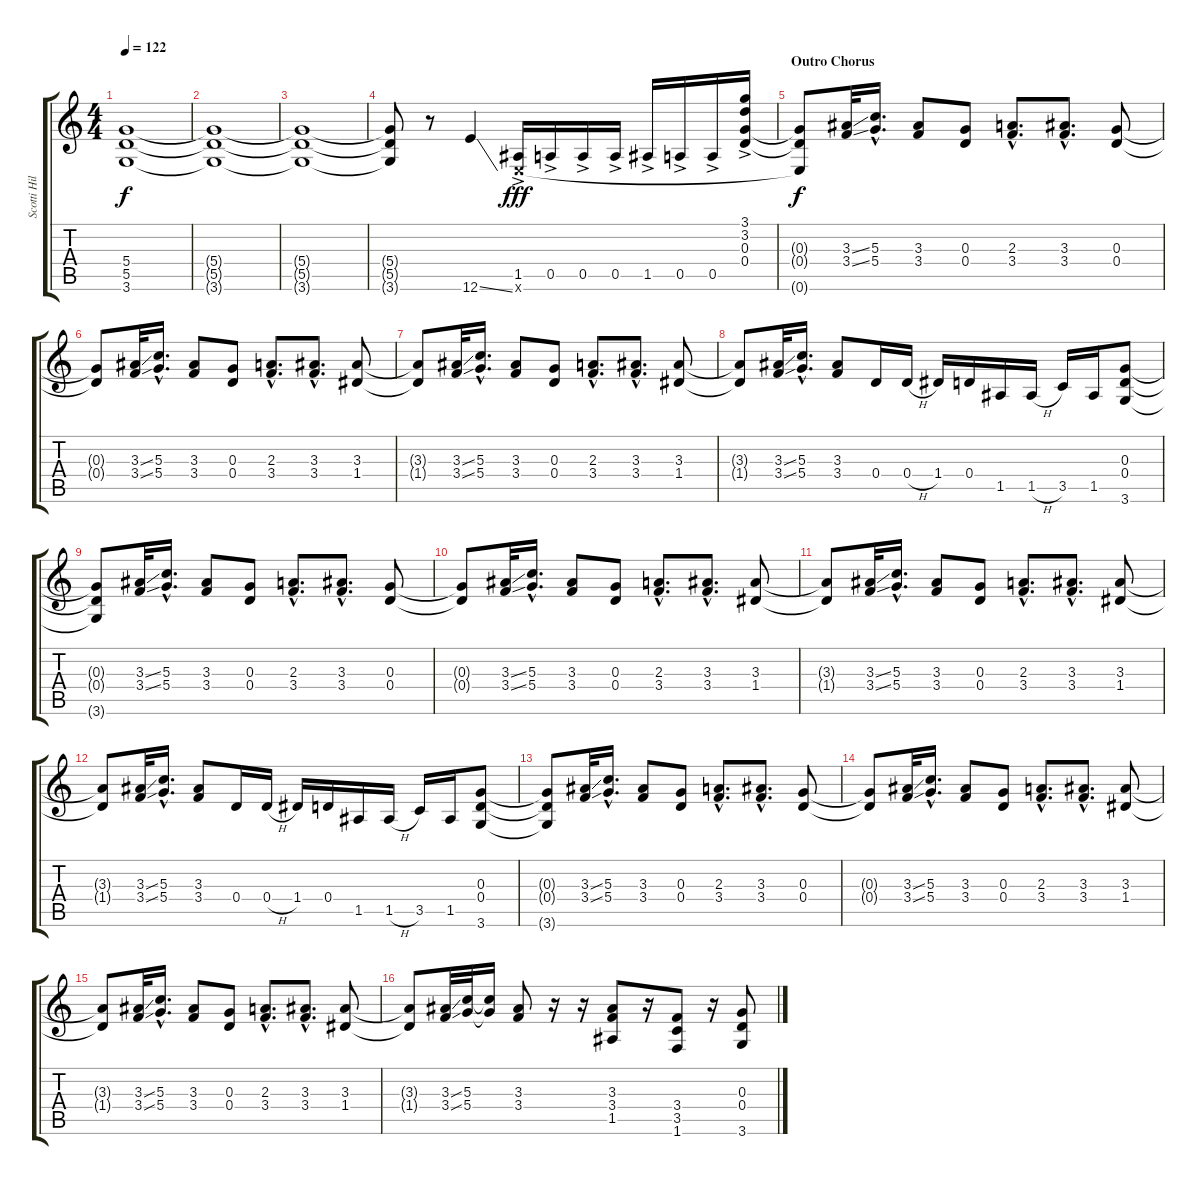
\track ("Scotti Hill - Guitar" "Scotti Hil") {instrument overdrivenguitar}
\staff {score tabs}
\tuning (E4 B3 G3 D3 A2 E2) {hide}
\ts (4 4)
\tempo 122
\clef g2
\ks c
(5.4{t} 5.5{t} 3.6{t}).1{dy f} |
(5.4{t} 5.5{t} 3.6{t}).1 |
(5.4{t} 5.5{t} 3.6{t}).1 |
(5.4{t} 5.5{t} 3.6{t}).8 r.8 12.6{ss}.4 (1.5{ac} 0.6{x}).16{dy fff} 0.5{ac}.16 0.5{ac}.16 0.5{ac}.16 1.5{ac}.16 0.5{ac}.16 0.5{ac}.16 (3.1{ac} 3.2{ac} 0.3{ac} 0.4{ac}).16 |
\section ("" "Outro Chorus")
(0.3{t} 0.4{t} 0.6{t}).8{dy f} (3.3{ss} 3.4{ss}).32 (5.3{hac} 5.4{hac}).16{d} (3.3 3.4).8 (0.3 0.4).8 (2.3{hac} 3.4{hac}).8{d} (3.3{hac} 3.4{hac}).8{d} (0.3 0.4).8 |
(0.3{t} 0.4{t}).8 (3.3{ss} 3.4{ss}).32 (5.3{hac} 5.4{hac}).16{d} (3.3 3.4).8 (0.3 0.4).8 (2.3{hac} 3.4{hac}).8{d} (3.3{hac} 3.4{hac}).8{d} (3.3 1.4).8 |
(3.3{t} 1.4{t}).8 (3.3{ss} 3.4{ss}).32 (5.3{hac} 5.4{hac}).16{d} (3.3 3.4).8 (0.3 0.4).8 (2.3{hac} 3.4{hac}).8{d} (3.3{hac} 3.4{hac}).8{d} (3.3 1.4).8 |
(3.3{t} 1.4{t}).8 (3.3{ss} 3.4{ss}).32 (5.3{hac} 5.4{hac}).16{d} (3.3 3.4).8 0.4.16 0.4{h}.16 1.4.16 0.4.16 1.5.16 1.5{h}.16 3.5.16 1.5.16 (0.3 0.4 3.6).8 |
(0.3{t} 0.4{t} 3.6{t}).8 (3.3{ss} 3.4{ss}).32 (5.3{hac} 5.4{hac}).16{d} (3.3 3.4).8 (0.3 0.4).8 (2.3{hac} 3.4{hac}).8{d} (3.3{hac} 3.4{hac}).8{d} (0.3 0.4).8 |
(0.3{t} 0.4{t}).8 (3.3{ss} 3.4{ss}).32 (5.3{hac} 5.4{hac}).16{d} (3.3 3.4).8 (0.3 0.4).8 (2.3{hac} 3.4{hac}).8{d} (3.3{hac} 3.4{hac}).8{d} (3.3 1.4).8 |
(3.3{t} 1.4{t}).8 (3.3{ss} 3.4{ss}).32 (5.3{hac} 5.4{hac}).16{d} (3.3 3.4).8 (0.3 0.4).8 (2.3{hac} 3.4{hac}).8{d} (3.3{hac} 3.4{hac}).8{d} (3.3 1.4).8 |
(3.3{t} 1.4{t}).8 (3.3{ss} 3.4{ss}).32 (5.3{hac} 5.4{hac}).16{d} (3.3 3.4).8 0.4.16 0.4{h}.16 1.4.16 0.4.16 1.5.16 1.5{h}.16 3.5.16 1.5.16 (0.3 0.4 3.6).8 |
(0.3{t} 0.4{t} 3.6{t}).8 (3.3{ss} 3.4{ss}).32 (5.3{hac} 5.4{hac}).16{d} (3.3 3.4).8 (0.3 0.4).8 (2.3{hac} 3.4{hac}).8{d} (3.3{hac} 3.4{hac}).8{d} (0.3 0.4).8 |
(0.3{t} 0.4{t}).8 (3.3{ss} 3.4{ss}).32 (5.3{hac} 5.4{hac}).16{d} (3.3 3.4).8 (0.3 0.4).8 (2.3{hac} 3.4{hac}).8{d} (3.3{hac} 3.4{hac}).8{d} (3.3 1.4).8 |
(3.3{t} 1.4{t}).8 (3.3{ss} 3.4{ss}).32 (5.3{hac} 5.4{hac}).16{d} (3.3 3.4).8 (0.3 0.4).8 (2.3{hac} 3.4{hac}).8{d} (3.3{hac} 3.4{hac}).8{d} (3.3 1.4).8 |
(3.3{t} 1.4{t}).8 (3.3{ss} 3.4{ss}).32 (5.3 5.4).32 (5.3{t} 5.4{t}).16 (3.3 3.4).8 r.16 r.16 (3.3 3.4 1.5).8 r.16 (3.4 3.5 1.6).8 r.16 (0.3 0.4 3.6).8
